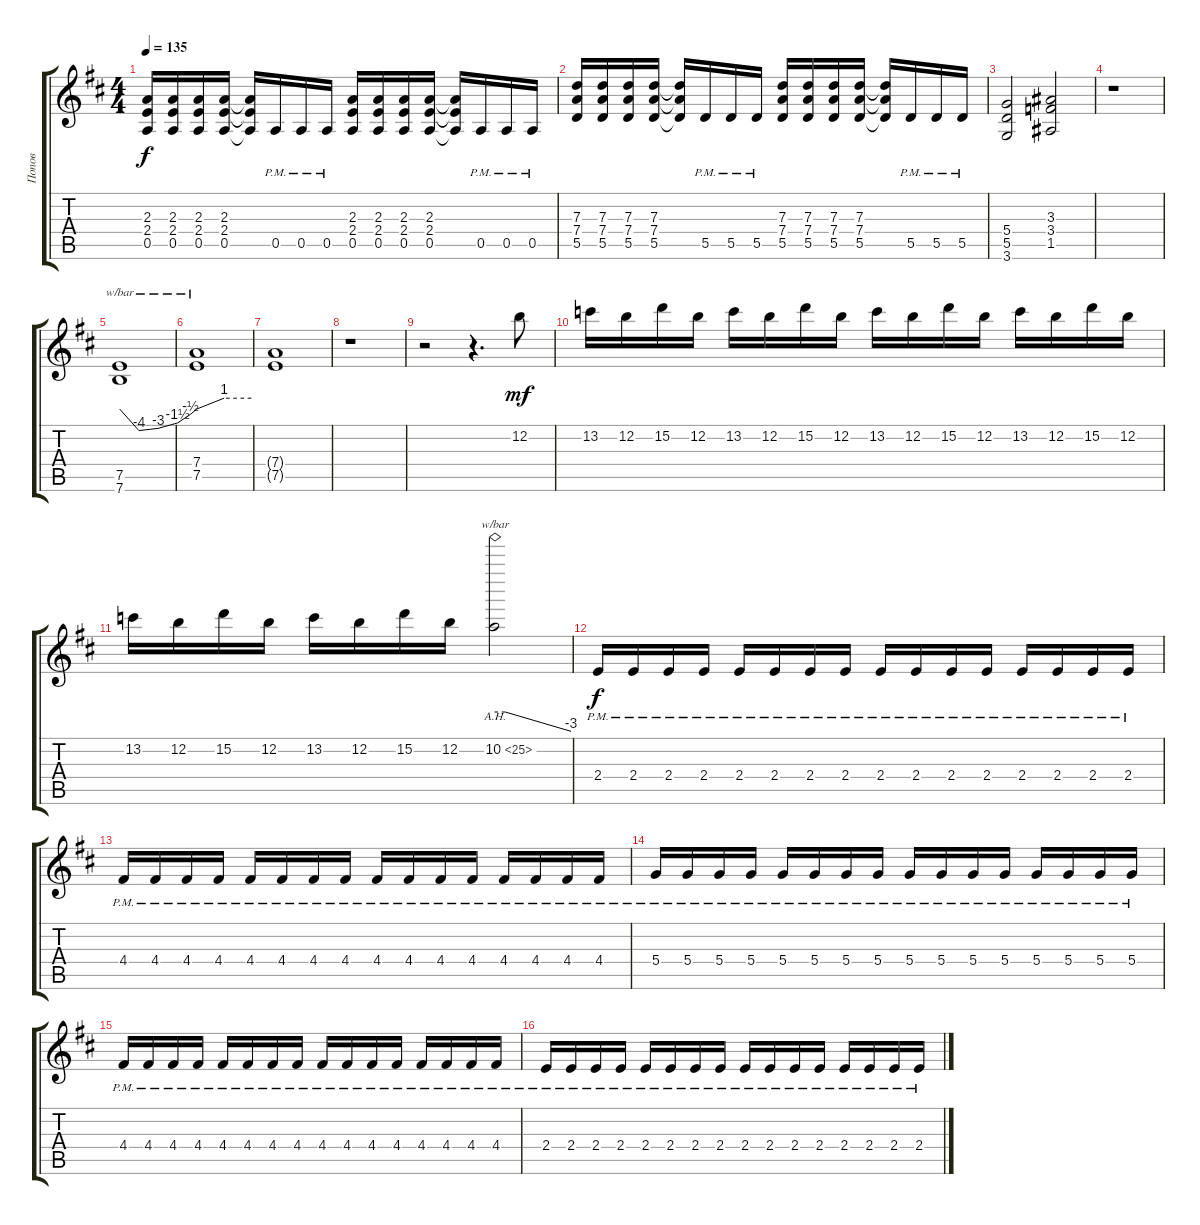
\track ("Попов" "Попов") {instrument distortionguitar}
\staff {score tabs}
\tuning (E4 B3 G3 D3 A2 E2) {hide}
\ts (4 4)
\tempo 135
\clef g2
\ks d
(2.3 2.4 0.5).16{dy f} (2.3 2.4 0.5).16 (2.3 2.4 0.5).16 (2.3 2.4 0.5).16 (2.3{t} 2.4{t} 0.5{t}).16 0.5{pm}.16 0.5{pm}.16 0.5{pm}.16 (2.3 2.4 0.5).16 (2.3 2.4 0.5).16 (2.3 2.4 0.5).16 (2.3 2.4 0.5).16 (2.3{t} 2.4{t} 0.5{t}).16 0.5{pm}.16 0.5{pm}.16 0.5{pm}.16 |
(7.3 7.4 5.5).16 (7.3 7.4 5.5).16 (7.3 7.4 5.5).16 (7.3 7.4 5.5).16 (7.3{t} 7.4{t} 5.5{t}).16 5.5{pm}.16 5.5{pm}.16 5.5{pm}.16 (7.3 7.4 5.5).16 (7.3 7.4 5.5).16 (7.3 7.4 5.5).16 (7.3 7.4 5.5).16 (7.3{t} 7.4{t} 5.5{t}).16 5.5{pm}.16 5.5{pm}.16 5.5{pm}.16 |
(5.4 5.5 3.6).2 (3.3 3.4 1.5).2 |
r.1 |
(7.5 7.6).1{tbe (custom default 0 0 15 -16 30 -12 45 -6 55 -2 60 0)} |
(7.4 7.5).1{tbe (custom default 0 0 30 4 60 4)} |
(7.4{t} 7.5{t}).1 |
r.1 |
r.2 r.4{d} 12.2.8{dy mf} |
13.2.16 12.2.16 15.2.16 12.2.16 13.2.16 12.2.16 15.2.16 12.2.16 13.2.16 12.2.16 15.2.16 12.2.16 13.2.16 12.2.16 15.2.16 12.2.16 |
13.2.16 12.2.16 15.2.16 12.2.16 13.2.16 12.2.16 15.2.16 12.2.16 10.2{ah 15}.2{tbe (custom default 0 0 8 0 60 -12)} |
2.4{pm}.16{dy f} 2.4{pm}.16 2.4{pm}.16 2.4{pm}.16 2.4{pm}.16 2.4{pm}.16 2.4{pm}.16 2.4{pm}.16 2.4{pm}.16 2.4{pm}.16 2.4{pm}.16 2.4{pm}.16 2.4{pm}.16 2.4{pm}.16 2.4{pm}.16 2.4{pm}.16 |
4.4{pm}.16 4.4{pm}.16 4.4{pm}.16 4.4{pm}.16 4.4{pm}.16 4.4{pm}.16 4.4{pm}.16 4.4{pm}.16 4.4{pm}.16 4.4{pm}.16 4.4{pm}.16 4.4{pm}.16 4.4{pm}.16 4.4{pm}.16 4.4{pm}.16 4.4{pm}.16 |
5.4{pm}.16 5.4{pm}.16 5.4{pm}.16 5.4{pm}.16 5.4{pm}.16 5.4{pm}.16 5.4{pm}.16 5.4{pm}.16 5.4{pm}.16 5.4{pm}.16 5.4{pm}.16 5.4{pm}.16 5.4{pm}.16 5.4{pm}.16 5.4{pm}.16 5.4{pm}.16 |
4.4{pm}.16 4.4{pm}.16 4.4{pm}.16 4.4{pm}.16 4.4{pm}.16 4.4{pm}.16 4.4{pm}.16 4.4{pm}.16 4.4{pm}.16 4.4{pm}.16 4.4{pm}.16 4.4{pm}.16 4.4{pm}.16 4.4{pm}.16 4.4{pm}.16 4.4{pm}.16 |
2.4{pm}.16 2.4{pm}.16 2.4{pm}.16 2.4{pm}.16 2.4{pm}.16 2.4{pm}.16 2.4{pm}.16 2.4{pm}.16 2.4{pm}.16 2.4{pm}.16 2.4{pm}.16 2.4{pm}.16 2.4{pm}.16 2.4{pm}.16 2.4{pm}.16 2.4{pm}.16
